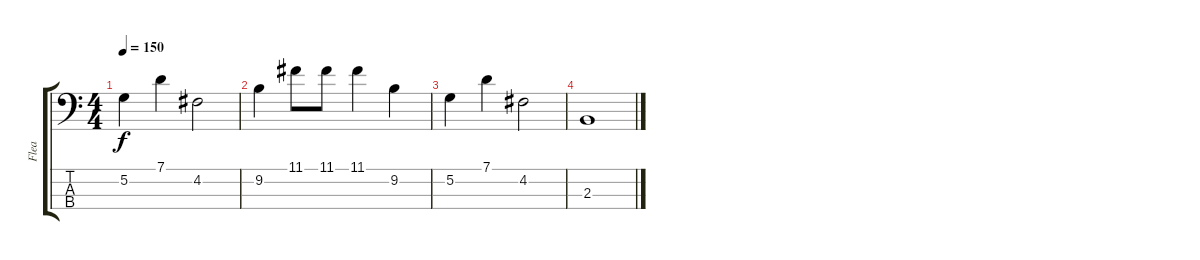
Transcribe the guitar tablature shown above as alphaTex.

\track ("Flea" "Flea") {instrument electricbassfinger}
\staff {score tabs}
\tuning (G2 D2 A1 E1) {hide}
\ts (4 4)
\tempo 150
\clef f4
\ks c
5.2.4{dy f} 7.1.4 4.2.2 |
9.2.4 11.1.8 11.1.8 11.1.4 9.2.4 |
5.2.4 7.1.4 4.2.2 |
2.3.1
